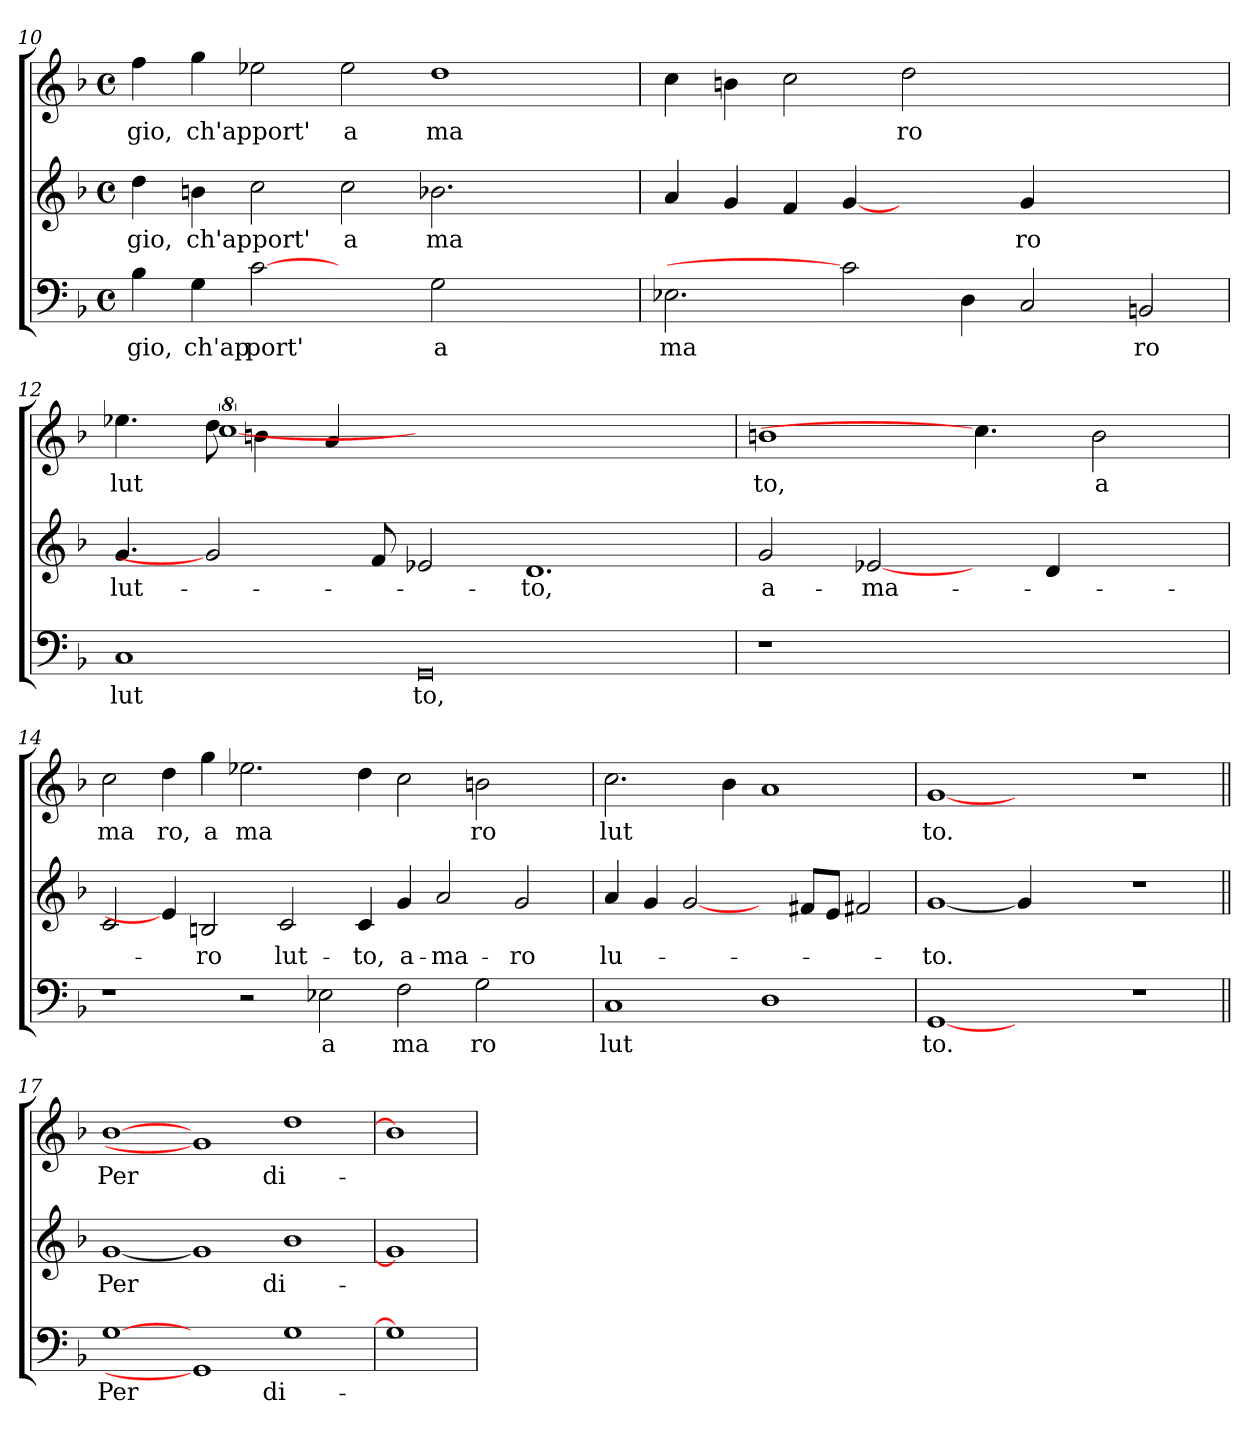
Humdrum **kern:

**kern	**text	**kern	**text	**kern	**text
*part3	*part3	*part2	*part2	*part1	*part1
*staff3	*staff3	*staff2	*staff2	*staff1	*staff1
*clefF4	*	*clefG2	*	*clefG2	*
*k[b-]	*	*k[b-]	*	*k[b-]	*
*F:	*	*F:	*	*F:	*
*M4/4	*	*M4/4	*	*M4/4	*
*met(c)	*	*met(c)	*	*met(c)	*
=10	=10	=10	=10	=10	=10
!	!LO:LY:b	!	!LO:LY:b	!	!LO:LY:b
4B-\	gio,	4dd\	gio,	4ff\	gio,
!	!LO:LY:b	!	!LO:LY:b	!	!LO:LY:b
4G\	ch'ap	4bn\	ch'apport'	4gg\	ch'apport'
!	!LO:LY:b	!	!	!	!
[2c	port'	2cc\	.	2ee-X\	.
!	!	!	!LO:LY:b	!	!LO:LY:b
2ryy	.	2cc\	a	2ee-\	a
!	!LO:LY:b	!	!LO:LY:b	!	!LO:LY:b
2G\	a	2.b-X\	ma	1dd	ma
2ryy	.	.	.	.	.
.	.	4ryy	.	.	.
=11	=11	=11	=11	=11	=11
!	!LO:LY:b	!	!	!	!
2.E-X\	ma	4a/	.	4cc\	.
.	.	4g/	.	4bn\	.
.	.	4f/	.	2cc\	.
2c]	.	[4g/	.	.	.
!	!	!	!	!	!LO:LY:b
.	.	2ryy	.	2dd\	ro
4D\	.	.	.	.	.
!	!	!	!LO:LY:b	!	!
2C/	.	4g/	ro	1ryy	.
.	.	2.ryy	.	.	.
!	!LO:LY:b	!	!	!	!
2BBn/	ro	.	.	.	.
!!LO:PB:g=z
=12	=12	=12	=12	=12	=12
!	!LO:LY:b	!	!LO:LY:b	!	!LO:LY:b
*	*	*	*	*^	*
1C	lut	4.g/	lut-	4.ee-X\	4.ryy	lut
.	.	2g/]	.	8dd\	[8%5cc	.
.	.	.	.	4bn\	.	.
.	.	.	.	4a/	.	.
.	.	8f/	.	.	.	.
!	!LO:LY:b	!	!	!	!	!
0GG	to,	2e-X/	.	0ryy	0ryy	.
!	!	!	!LO:LY:b	!	!	!
.	.	1.d	-to,	.	.	.
*	*	*	*	*v	*v	*
=13	=13	=13	=13	=13	=13
!LO:N:vis=1	!	!	!LO:LY:b	!	!LO:LY:b
1r	.	2g/	a-	1bn	to,
!	!	!	!LO:LY:b	!	!
.	.	[2e-X/	-ma-	.	.
2..ryy	.	4ryy	.	4.cc]	.
.	.	4d/	.	.	.
!	!	!	!	!	!LO:LY:b
.	.	.	.	2b\	a
.	.	4.ryy	.	.	.
=14	=14	=14	=14	=14	=14
!	!	!	!	!	!LO:LY:b
1r	.	2c/	.	2cc\	ma
!	!	!	!	!	!LO:LY:b
.	.	4e-/]	.	4dd\	ro,
!	!	!	!LO:LY:b	!	!LO:LY:b
.	.	2Bn/	-ro	4gg\	a
!	!	!	!	!	!LO:LY:b
2r	.	.	.	2.ee-X\	ma
!	!	!	!LO:LY:b	!	!
.	.	2c/	lut-	.	.
!	!LO:LY:b	!	!	!	!
2E-X\	a	.	.	.	.
!	!	!	!LO:LY:b	!	!
.	.	4c/	-to,	4dd\	.
!	!LO:LY:b	!	!LO:LY:b	!	!
2F\	ma	4g/	a-	2cc\	.
!	!	!	!LO:LY:b	!	!
.	.	2a/	-ma-	.	.
!	!LO:LY:b	!	!	!	!LO:LY:b
2G\	ro	.	.	2bn\	ro
!	!	!	!LO:LY:b	!	!
.	.	2g/	-ro	.	.
4ryy	.	.	.	4ryy	.
=15	=15	=15	=15	=15	=15
!	!LO:LY:b	!	!LO:LY:b	!	!LO:LY:b
1C	lut	4a/	lu-	2.cc\	lut
.	.	4g/	.	.	.
.	.	[2g/	.	.	.
.	.	.	.	4b-\	.
1D	.	4ryy	.	1a	.
.	.	8f#X/L	.	.	.
.	.	8e/J	.	.	.
.	.	2f#X/	.	.	.
!!LO:LB:g=z
=16	=16	=16	=16	=16	=16
!	!LO:LY:b	!	!LO:LY:b	!	!LO:LY:b
[1GG	to.	[1g	-to.	[1g	to.
1ryy	.	4g/]	.	1ryy	.
.	.	2.ryy	.	.	.
1r	.	1r	.	1r	.
=17||	=17||	=17||	=17||	=17||	=17||
!	!LO:LY:b	!	!LO:LY:b	!	!LO:LY:b
[1G	Per	[1g	Per	[1b-	Per
1GG]	.	1g]	.	1g]	.
!	!LO:LY:b	!	!LO:LY:b	!	!LO:LY:b
1G	di-	1b-	di-	1dd	di-
=18	=18	=18	=18	=18	=18
1G]	.	1g]	.	1b-]	.
=	=	=	=	=	=
*-	*-	*-	*-	*-	*-
